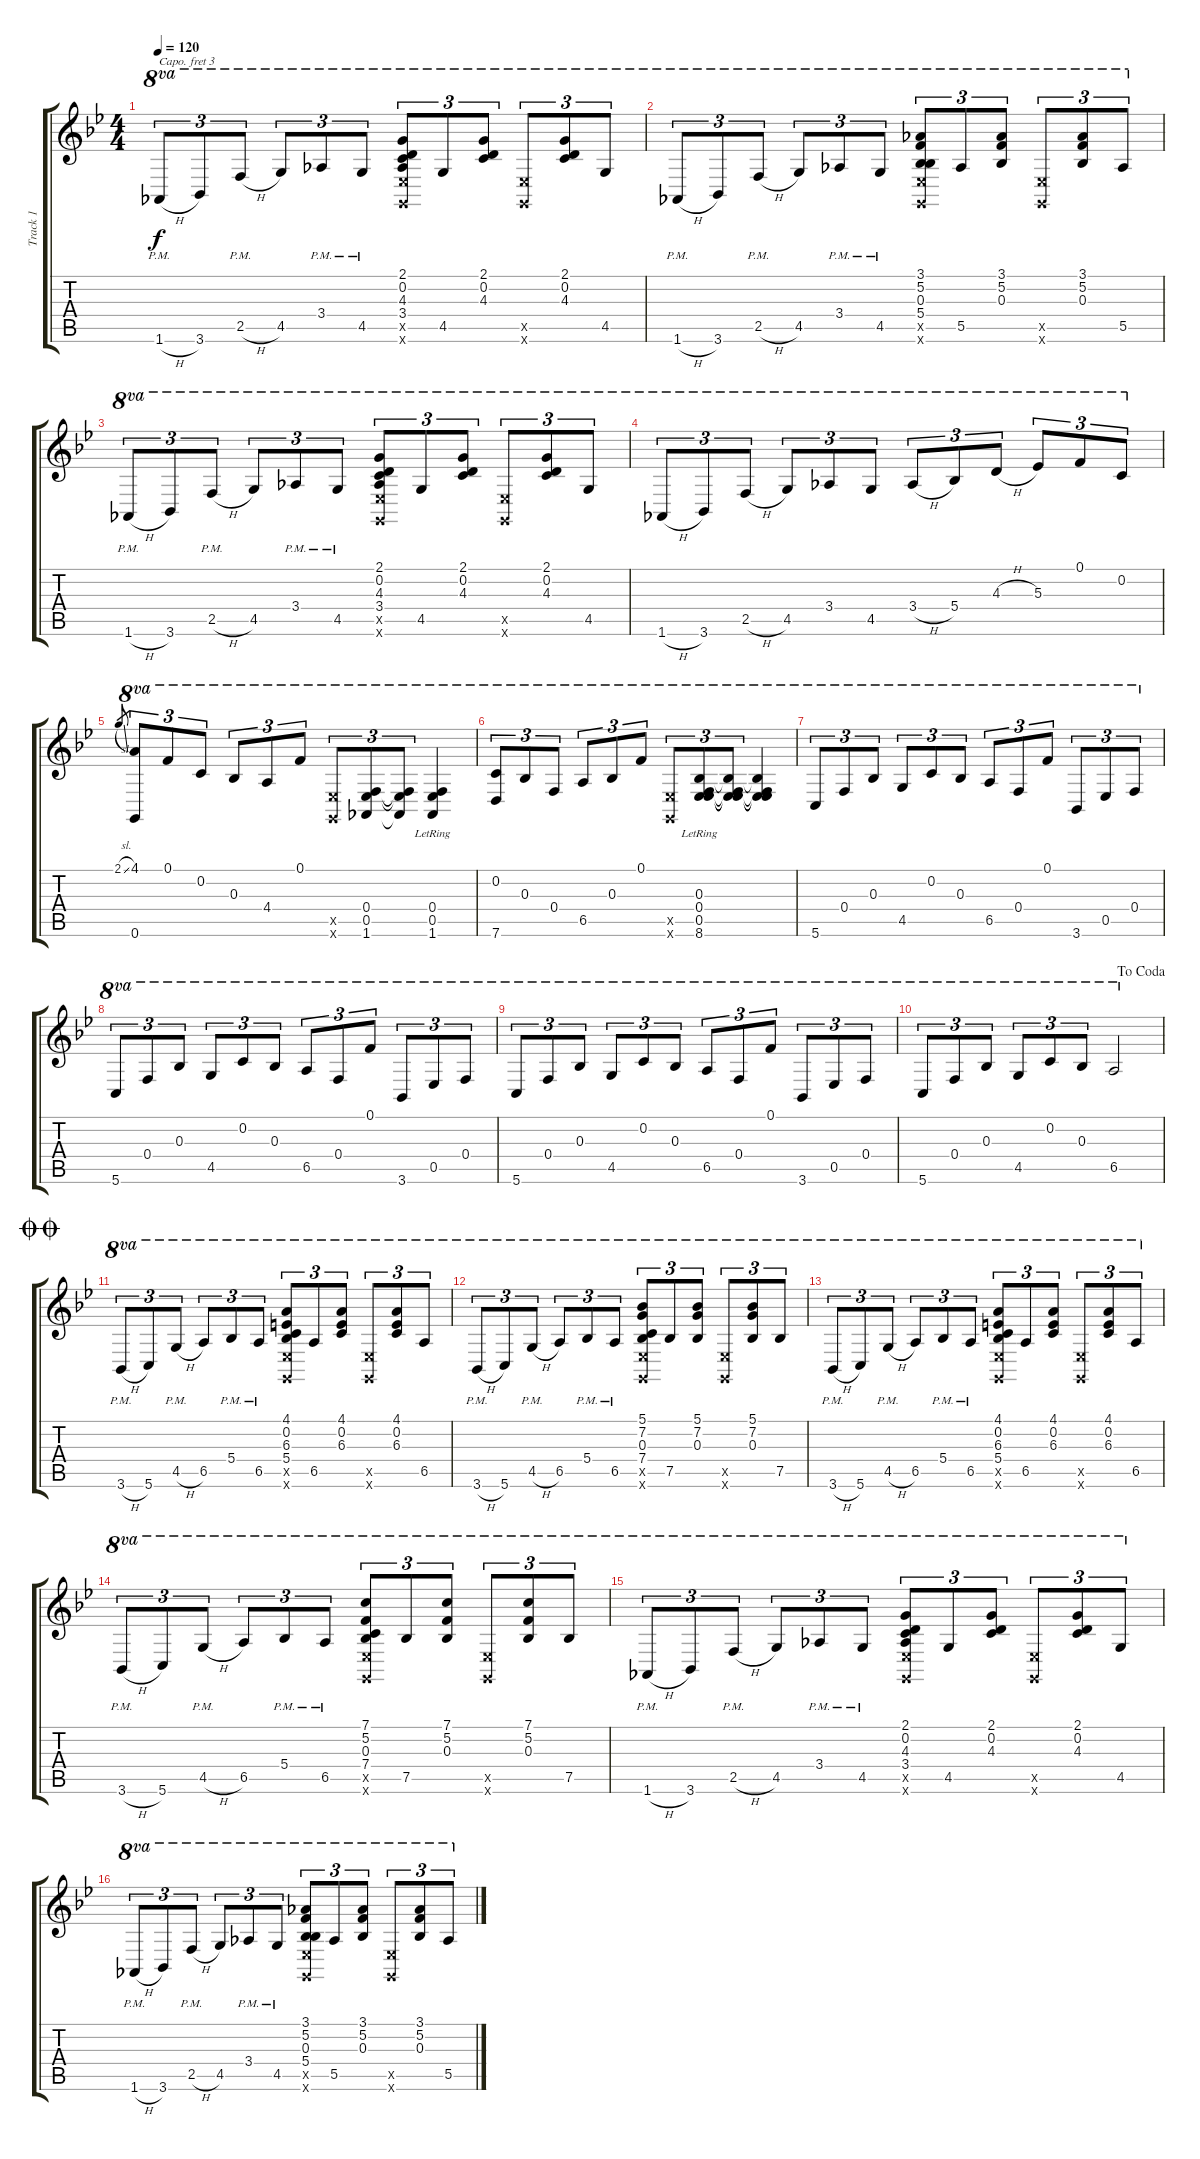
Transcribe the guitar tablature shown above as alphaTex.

\track ("Track 1" "Track 1") {instrument acousticguitarsteel}
\staff {score tabs}
\capo 3
\tuning (D4 A3 G3 D3 C3 E2) {hide}
\ts (4 4)
\tempo 120
\clef g2
\ks bb
1.6{h pm}.8{tu (3 2) ot 8va dy f} 3.6.8{tu (3 2) ot 8va} 2.5{h pm}.8{tu (3 2) ot 8va} 4.5.8{tu (3 2) ot 8va} 3.4{pm}.8{tu (3 2) ot 8va} 4.5{pm}.8{tu (3 2) ot 8va} (2.1 0.2 4.3 3.4 0.5{x} 0.6{x}).8{tu (3 2) ot 8va} 4.5.8{tu (3 2) ot 8va} (2.1 0.2 4.3).8{tu (3 2) ot 8va} (0.5{x} 0.6{x}).8{tu (3 2) ot 8va} (2.1 0.2 4.3).8{tu (3 2) ot 8va} 4.5.8{tu (3 2) ot 8va} |
1.6{h pm}.8{tu (3 2) ot 8va} 3.6.8{tu (3 2) ot 8va} 2.5{h pm}.8{tu (3 2) ot 8va} 4.5.8{tu (3 2) ot 8va} 3.4{pm}.8{tu (3 2) ot 8va} 4.5{pm}.8{tu (3 2) ot 8va} (3.1 5.2 0.3 5.4 0.5{x} 0.6{x}).8{tu (3 2) ot 8va} 5.5.8{tu (3 2) ot 8va} (3.1 5.2 0.3).8{tu (3 2) ot 8va} (0.5{x} 0.6{x}).8{tu (3 2) ot 8va} (3.1 5.2 0.3).8{tu (3 2) ot 8va} 5.5.8{tu (3 2) ot 8va} |
1.6{h pm}.8{tu (3 2) ot 8va} 3.6.8{tu (3 2) ot 8va} 2.5{h pm}.8{tu (3 2) ot 8va} 4.5.8{tu (3 2) ot 8va} 3.4{pm}.8{tu (3 2) ot 8va} 4.5{pm}.8{tu (3 2) ot 8va} (2.1 0.2 4.3 3.4 0.5{x} 0.6{x}).8{tu (3 2) ot 8va} 4.5.8{tu (3 2) ot 8va} (2.1 0.2 4.3).8{tu (3 2) ot 8va} (0.5{x} 0.6{x}).8{tu (3 2) ot 8va} (2.1 0.2 4.3).8{tu (3 2) ot 8va} 4.5.8{tu (3 2) ot 8va} |
1.6{h}.8{tu (3 2) ot 8va} 3.6.8{tu (3 2) ot 8va} 2.5{h}.8{tu (3 2) ot 8va} 4.5.8{tu (3 2) ot 8va} 3.4.8{tu (3 2) ot 8va} 4.5.8{tu (3 2) ot 8va} 3.4{h}.8{tu (3 2) ot 8va} 5.4.8{tu (3 2) ot 8va} 4.3{h}.8{tu (3 2) ot 8va} 5.3.8{tu (3 2) ot 8va} 0.1.8{tu (3 2) ot 8va} 0.2.8{tu (3 2) ot 8va} |
2.1{sl}.8{gr} (4.1 0.6).8{tu (3 2) ot 8va} 0.1.8{tu (3 2) ot 8va} 0.2.8{tu (3 2) ot 8va} 0.3.8{tu (3 2) ot 8va} 4.4.8{tu (3 2) ot 8va} 0.1.8{tu (3 2) ot 8va} (0.5{x} 0.6{x}).8{tu (3 2) ot 8va} (0.4 0.5 1.6).8{tu (3 2) ot 8va} (0.4{t} 0.5{t} 1.6{t}).8{tu (3 2) ot 8va} (0.4{lr} 0.5{lr} 1.6{lr}).4{ot 8va} |
(0.2 7.6).8{tu (3 2) ot 8va} 0.3.8{tu (3 2) ot 8va} 0.4.8{tu (3 2) ot 8va} 6.5.8{tu (3 2) ot 8va} 0.3.8{tu (3 2) ot 8va} 0.1.8{tu (3 2) ot 8va} (0.5{x} 0.6{x}).8{tu (3 2) ot 8va} (0.3{lr} 0.4{lr} 0.5{lr} 8.6{lr}).8{tu (3 2) ot 8va} (0.3{t} 0.4{t} 0.5{t} 8.6{t}).8{tu (3 2) ot 8va} (0.3{t} 0.4{t} 0.5{t} 8.6{t}).4{ot 8va} |
5.6.8{tu (3 2) ot 8va} 0.4.8{tu (3 2) ot 8va} 0.3.8{tu (3 2) ot 8va} 4.5.8{tu (3 2) ot 8va} 0.2.8{tu (3 2) ot 8va} 0.3.8{tu (3 2) ot 8va} 6.5.8{tu (3 2) ot 8va} 0.4.8{tu (3 2) ot 8va} 0.1.8{tu (3 2) ot 8va} 3.6.8{tu (3 2) ot 8va} 0.5.8{tu (3 2) ot 8va} 0.4.8{tu (3 2) ot 8va} |
5.6.8{tu (3 2) ot 8va} 0.4.8{tu (3 2) ot 8va} 0.3.8{tu (3 2) ot 8va} 4.5.8{tu (3 2) ot 8va} 0.2.8{tu (3 2) ot 8va} 0.3.8{tu (3 2) ot 8va} 6.5.8{tu (3 2) ot 8va} 0.4.8{tu (3 2) ot 8va} 0.1.8{tu (3 2) ot 8va} 3.6.8{tu (3 2) ot 8va} 0.5.8{tu (3 2) ot 8va} 0.4.8{tu (3 2) ot 8va} |
5.6.8{tu (3 2) ot 8va} 0.4.8{tu (3 2) ot 8va} 0.3.8{tu (3 2) ot 8va} 4.5.8{tu (3 2) ot 8va} 0.2.8{tu (3 2) ot 8va} 0.3.8{tu (3 2) ot 8va} 6.5.8{tu (3 2) ot 8va} 0.4.8{tu (3 2) ot 8va} 0.1.8{tu (3 2) ot 8va} 3.6.8{tu (3 2) ot 8va} 0.5.8{tu (3 2) ot 8va} 0.4.8{tu (3 2) ot 8va} |
\jump dacoda
5.6.8{tu (3 2) ot 8va} 0.4.8{tu (3 2) ot 8va} 0.3.8{tu (3 2) ot 8va} 4.5.8{tu (3 2) ot 8va} 0.2.8{tu (3 2) ot 8va} 0.3.8{tu (3 2) ot 8va} 6.5.2{ot 8va} |
\jump doublecoda
3.6{h pm}.8{tu (3 2) ot 8va} 5.6.8{tu (3 2) ot 8va} 4.5{h pm}.8{tu (3 2) ot 8va} 6.5.8{tu (3 2) ot 8va} 5.4{pm}.8{tu (3 2) ot 8va} 6.5{pm}.8{tu (3 2) ot 8va} (4.1 0.2 6.3 5.4 0.5{x} 0.6{x}).8{tu (3 2) ot 8va} 6.5.8{tu (3 2) ot 8va} (4.1 0.2 6.3).8{tu (3 2) ot 8va} (0.5{x} 0.6{x}).8{tu (3 2) ot 8va} (4.1 0.2 6.3).8{tu (3 2) ot 8va} 6.5.8{tu (3 2) ot 8va} |
3.6{h pm}.8{tu (3 2) ot 8va} 5.6.8{tu (3 2) ot 8va} 4.5{h pm}.8{tu (3 2) ot 8va} 6.5.8{tu (3 2) ot 8va} 5.4{pm}.8{tu (3 2) ot 8va} 6.5{pm}.8{tu (3 2) ot 8va} (5.1 7.2 0.3 7.4 0.5{x} 0.6{x}).8{tu (3 2) ot 8va} 7.5.8{tu (3 2) ot 8va} (5.1 7.2 0.3).8{tu (3 2) ot 8va} (0.5{x} 0.6{x}).8{tu (3 2) ot 8va} (5.1 7.2 0.3).8{tu (3 2) ot 8va} 7.5.8{tu (3 2) ot 8va} |
3.6{h pm}.8{tu (3 2) ot 8va} 5.6.8{tu (3 2) ot 8va} 4.5{h pm}.8{tu (3 2) ot 8va} 6.5.8{tu (3 2) ot 8va} 5.4{pm}.8{tu (3 2) ot 8va} 6.5{pm}.8{tu (3 2) ot 8va} (4.1 0.2 6.3 5.4 0.5{x} 0.6{x}).8{tu (3 2) ot 8va} 6.5.8{tu (3 2) ot 8va} (4.1 0.2 6.3).8{tu (3 2) ot 8va} (0.5{x} 0.6{x}).8{tu (3 2) ot 8va} (4.1 0.2 6.3).8{tu (3 2) ot 8va} 6.5.8{tu (3 2) ot 8va} |
3.6{h pm}.8{tu (3 2) ot 8va} 5.6.8{tu (3 2) ot 8va} 4.5{h pm}.8{tu (3 2) ot 8va} 6.5.8{tu (3 2) ot 8va} 5.4{pm}.8{tu (3 2) ot 8va} 6.5{pm}.8{tu (3 2) ot 8va} (7.1 5.2 0.3 7.4 0.5{x} 0.6{x}).8{tu (3 2) ot 8va} 7.5.8{tu (3 2) ot 8va} (7.1 5.2 0.3).8{tu (3 2) ot 8va} (0.5{x} 0.6{x}).8{tu (3 2) ot 8va} (7.1 5.2 0.3).8{tu (3 2) ot 8va} 7.5.8{tu (3 2) ot 8va} |
1.6{h pm}.8{tu (3 2) ot 8va} 3.6.8{tu (3 2) ot 8va} 2.5{h pm}.8{tu (3 2) ot 8va} 4.5.8{tu (3 2) ot 8va} 3.4{pm}.8{tu (3 2) ot 8va} 4.5{pm}.8{tu (3 2) ot 8va} (2.1 0.2 4.3 3.4 0.5{x} 0.6{x}).8{tu (3 2) ot 8va} 4.5.8{tu (3 2) ot 8va} (2.1 0.2 4.3).8{tu (3 2) ot 8va} (0.5{x} 0.6{x}).8{tu (3 2) ot 8va} (2.1 0.2 4.3).8{tu (3 2) ot 8va} 4.5.8{tu (3 2) ot 8va} |
1.6{h pm}.8{tu (3 2) ot 8va} 3.6.8{tu (3 2) ot 8va} 2.5{h pm}.8{tu (3 2) ot 8va} 4.5.8{tu (3 2) ot 8va} 3.4{pm}.8{tu (3 2) ot 8va} 4.5{pm}.8{tu (3 2) ot 8va} (3.1 5.2 0.3 5.4 0.5{x} 0.6{x}).8{tu (3 2) ot 8va} 5.5.8{tu (3 2) ot 8va} (3.1 5.2 0.3).8{tu (3 2) ot 8va} (0.5{x} 0.6{x}).8{tu (3 2) ot 8va} (3.1 5.2 0.3).8{tu (3 2) ot 8va} 5.5.8{tu (3 2) ot 8va}
